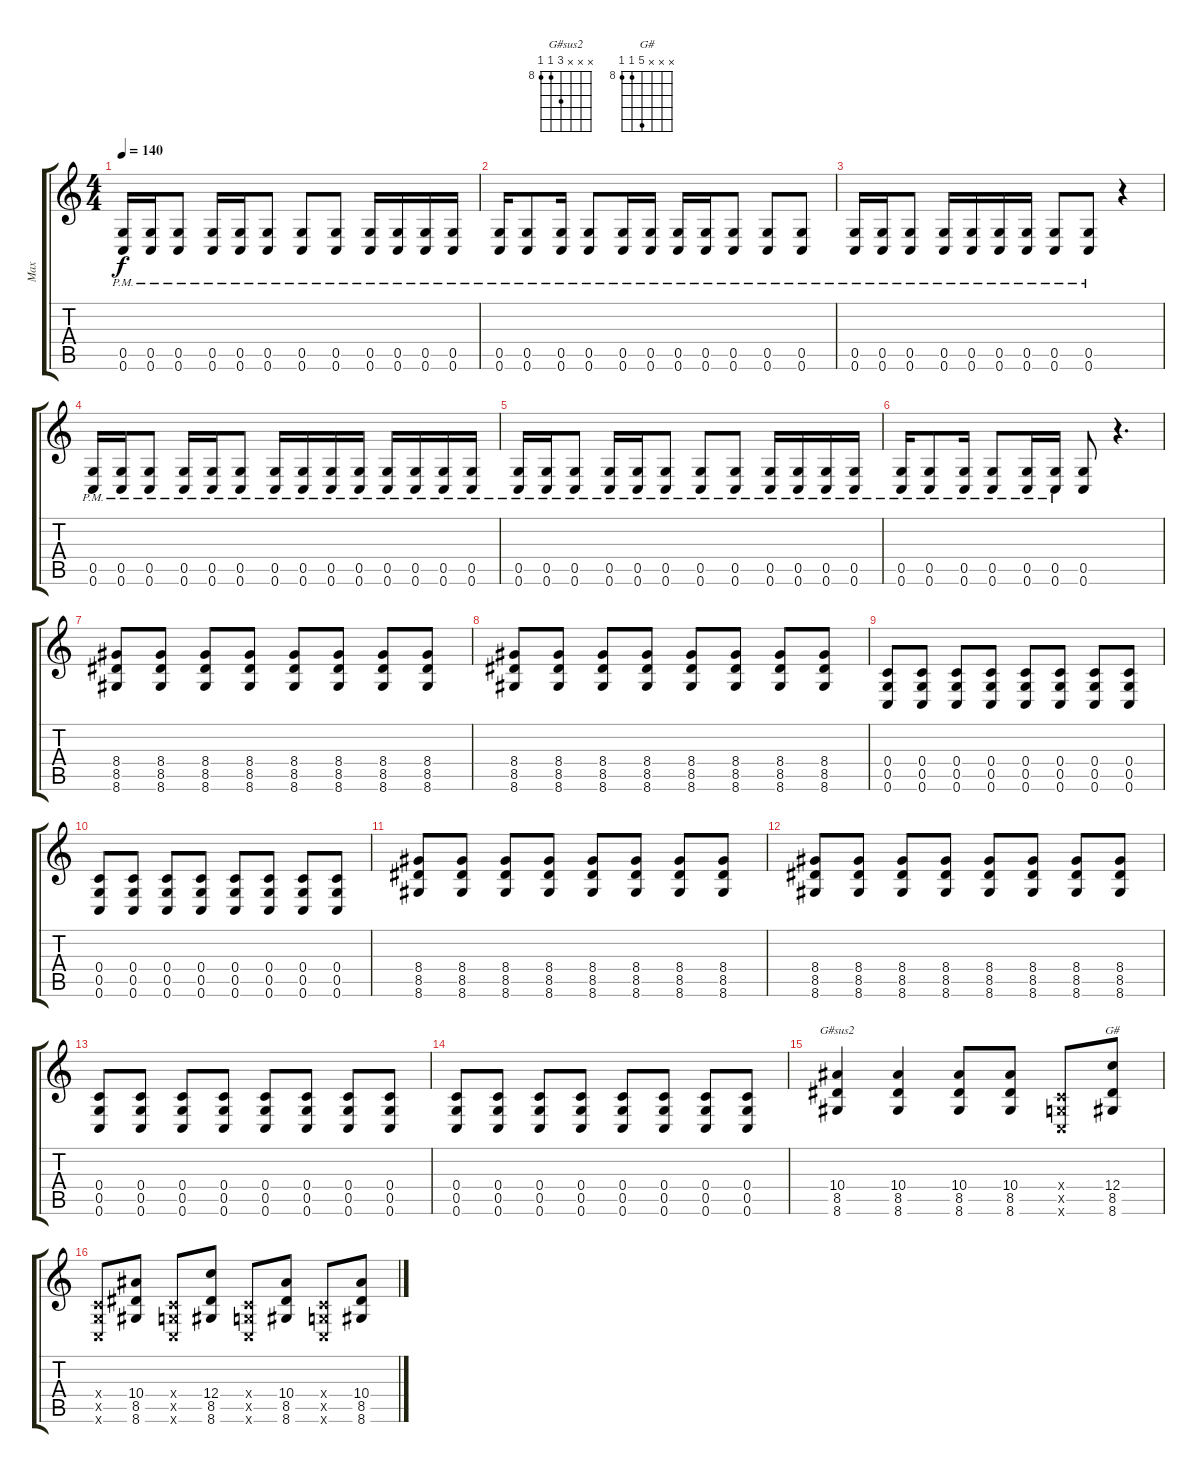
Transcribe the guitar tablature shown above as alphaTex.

\track ("Max" "Max") {instrument distortionguitar}
\staff {score tabs}
\tuning (D4 A3 F3 C3 G2 C2) {hide}
\chord ("G#sus2" x x x 10 8 8) {firstfret 8}
\chord ("G#" x x x 12 8 8) {firstfret 8}
\ts (4 4)
\tempo 140
\clef g2
\ks c
(0.5{pm} 0.6{pm}).16{dy f} (0.5{pm} 0.6{pm}).16 (0.5{pm} 0.6{pm}).8 (0.5{pm} 0.6{pm}).16 (0.5{pm} 0.6{pm}).16 (0.5{pm} 0.6{pm}).8 (0.5{pm} 0.6{pm}).8 (0.5{pm} 0.6{pm}).8 (0.5{pm} 0.6{pm}).16 (0.5{pm} 0.6{pm}).16 (0.5{pm} 0.6{pm}).16 (0.5{pm} 0.6{pm}).16 |
(0.5{pm} 0.6{pm}).16 (0.5{pm} 0.6{pm}).8 (0.5{pm} 0.6{pm}).16 (0.5{pm} 0.6{pm}).8 (0.5{pm} 0.6{pm}).16 (0.5{pm} 0.6{pm}).16 (0.5{pm} 0.6{pm}).16 (0.5{pm} 0.6{pm}).16 (0.5{pm} 0.6{pm}).8 (0.5{pm} 0.6{pm}).8 (0.5{pm} 0.6{pm}).8 |
(0.5{pm} 0.6{pm}).16 (0.5{pm} 0.6{pm}).16 (0.5{pm} 0.6{pm}).8 (0.5{pm} 0.6{pm}).16 (0.5{pm} 0.6{pm}).16 (0.5{pm} 0.6{pm}).16 (0.5{pm} 0.6{pm}).16 (0.5{pm} 0.6{pm}).8 (0.5{pm} 0.6{pm}).8 r.4 |
(0.5{pm} 0.6{pm}).16 (0.5{pm} 0.6{pm}).16 (0.5{pm} 0.6{pm}).8 (0.5{pm} 0.6{pm}).16 (0.5{pm} 0.6{pm}).16 (0.5{pm} 0.6{pm}).8 (0.5{pm} 0.6{pm}).16 (0.5{pm} 0.6{pm}).16 (0.5{pm} 0.6{pm}).16 (0.5{pm} 0.6{pm}).16 (0.5{pm} 0.6{pm}).16 (0.5{pm} 0.6{pm}).16 (0.5{pm} 0.6{pm}).16 (0.5{pm} 0.6{pm}).16 |
(0.5{pm} 0.6{pm}).16 (0.5{pm} 0.6{pm}).16 (0.5{pm} 0.6{pm}).8 (0.5{pm} 0.6{pm}).16 (0.5{pm} 0.6{pm}).16 (0.5{pm} 0.6{pm}).8 (0.5{pm} 0.6{pm}).8 (0.5{pm} 0.6{pm}).8 (0.5{pm} 0.6{pm}).16 (0.5{pm} 0.6{pm}).16 (0.5{pm} 0.6{pm}).16 (0.5{pm} 0.6{pm}).16 |
(0.5{pm} 0.6{pm}).16 (0.5{pm} 0.6{pm}).8 (0.5{pm} 0.6{pm}).16 (0.5{pm} 0.6{pm}).8 (0.5{pm} 0.6{pm}).16 (0.5{pm} 0.6{pm}).16 (0.5 0.6).8 r.4{d} |
(8.4 8.5 8.6).8 (8.4 8.5 8.6).8 (8.4 8.5 8.6).8 (8.4 8.5 8.6).8 (8.4 8.5 8.6).8 (8.4 8.5 8.6).8 (8.4 8.5 8.6).8 (8.4 8.5 8.6).8 |
(8.4 8.5 8.6).8 (8.4 8.5 8.6).8 (8.4 8.5 8.6).8 (8.4 8.5 8.6).8 (8.4 8.5 8.6).8 (8.4 8.5 8.6).8 (8.4 8.5 8.6).8 (8.4 8.5 8.6).8 |
(0.4 0.5 0.6).8 (0.4 0.5 0.6).8 (0.4 0.5 0.6).8 (0.4 0.5 0.6).8 (0.4 0.5 0.6).8 (0.4 0.5 0.6).8 (0.4 0.5 0.6).8 (0.4 0.5 0.6).8 |
(0.4 0.5 0.6).8 (0.4 0.5 0.6).8 (0.4 0.5 0.6).8 (0.4 0.5 0.6).8 (0.4 0.5 0.6).8 (0.4 0.5 0.6).8 (0.4 0.5 0.6).8 (0.4 0.5 0.6).8 |
(8.4 8.5 8.6).8 (8.4 8.5 8.6).8 (8.4 8.5 8.6).8 (8.4 8.5 8.6).8 (8.4 8.5 8.6).8 (8.4 8.5 8.6).8 (8.4 8.5 8.6).8 (8.4 8.5 8.6).8 |
(8.4 8.5 8.6).8 (8.4 8.5 8.6).8 (8.4 8.5 8.6).8 (8.4 8.5 8.6).8 (8.4 8.5 8.6).8 (8.4 8.5 8.6).8 (8.4 8.5 8.6).8 (8.4 8.5 8.6).8 |
(0.4 0.5 0.6).8 (0.4 0.5 0.6).8 (0.4 0.5 0.6).8 (0.4 0.5 0.6).8 (0.4 0.5 0.6).8 (0.4 0.5 0.6).8 (0.4 0.5 0.6).8 (0.4 0.5 0.6).8 |
(0.4 0.5 0.6).8 (0.4 0.5 0.6).8 (0.4 0.5 0.6).8 (0.4 0.5 0.6).8 (0.4 0.5 0.6).8 (0.4 0.5 0.6).8 (0.4 0.5 0.6).8 (0.4 0.5 0.6).8 |
(10.4 8.5 8.6).4{ch "G#sus2"} (10.4 8.5 8.6).4 (10.4 8.5 8.6).8 (10.4 8.5 8.6).8 (0.4{x} 0.5{x} 0.6{x}).8 (12.4 8.5 8.6).8{ch "G#"} |
(0.4{x} 0.5{x} 0.6{x}).8 (10.4 8.5 8.6).8 (0.4{x} 0.5{x} 0.6{x}).8 (12.4 8.5 8.6).8 (0.4{x} 0.5{x} 0.6{x}).8 (10.4 8.5 8.6).8 (0.4{x} 0.5{x} 0.6{x}).8 (10.4 8.5 8.6).8
